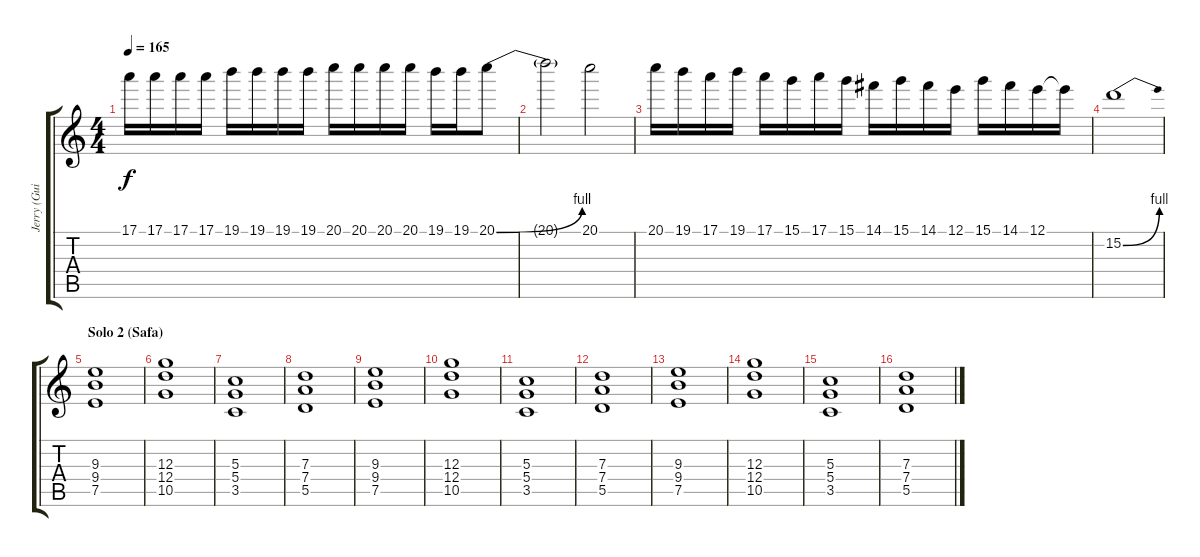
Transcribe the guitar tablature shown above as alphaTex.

\track ("Jerry (Guitar2) " "Jerry (Gui") {instrument distortionguitar}
\staff {score tabs}
\tuning (E4 B3 G3 D3 A2 E2) {hide}
\ts (4 4)
\tempo 165
\clef g2
\ks c
17.1.16{dy f} 17.1.16 17.1.16 17.1.16 19.1.16 19.1.16 19.1.16 19.1.16 20.1.16 20.1.16 20.1.16 20.1.16 19.1.16 19.1.16 20.1{be (bend 0 0 60 4)}.8 |
20.1{t}.2 20.1.2 |
20.1.16 19.1.16 17.1.16 19.1.16 17.1.16 15.1.16 17.1.16 15.1.16 14.1.16 15.1.16 14.1.16 12.1.16 15.1.16 14.1.16 12.1.16 12.1{t}.16 |
15.2{be (bend 0 0 60 4)}.1 |
\section ("" "Solo 2 (Safa)")
(9.3 9.4 7.5).1{volume 13} |
(12.3 12.4 10.5).1 |
(5.3 5.4 3.5).1 |
(7.3 7.4 5.5).1 |
(9.3 9.4 7.5).1 |
(12.3 12.4 10.5).1 |
(5.3 5.4 3.5).1 |
(7.3 7.4 5.5).1 |
(9.3 9.4 7.5).1 |
(12.3 12.4 10.5).1 |
(5.3 5.4 3.5).1 |
(7.3 7.4 5.5).1
